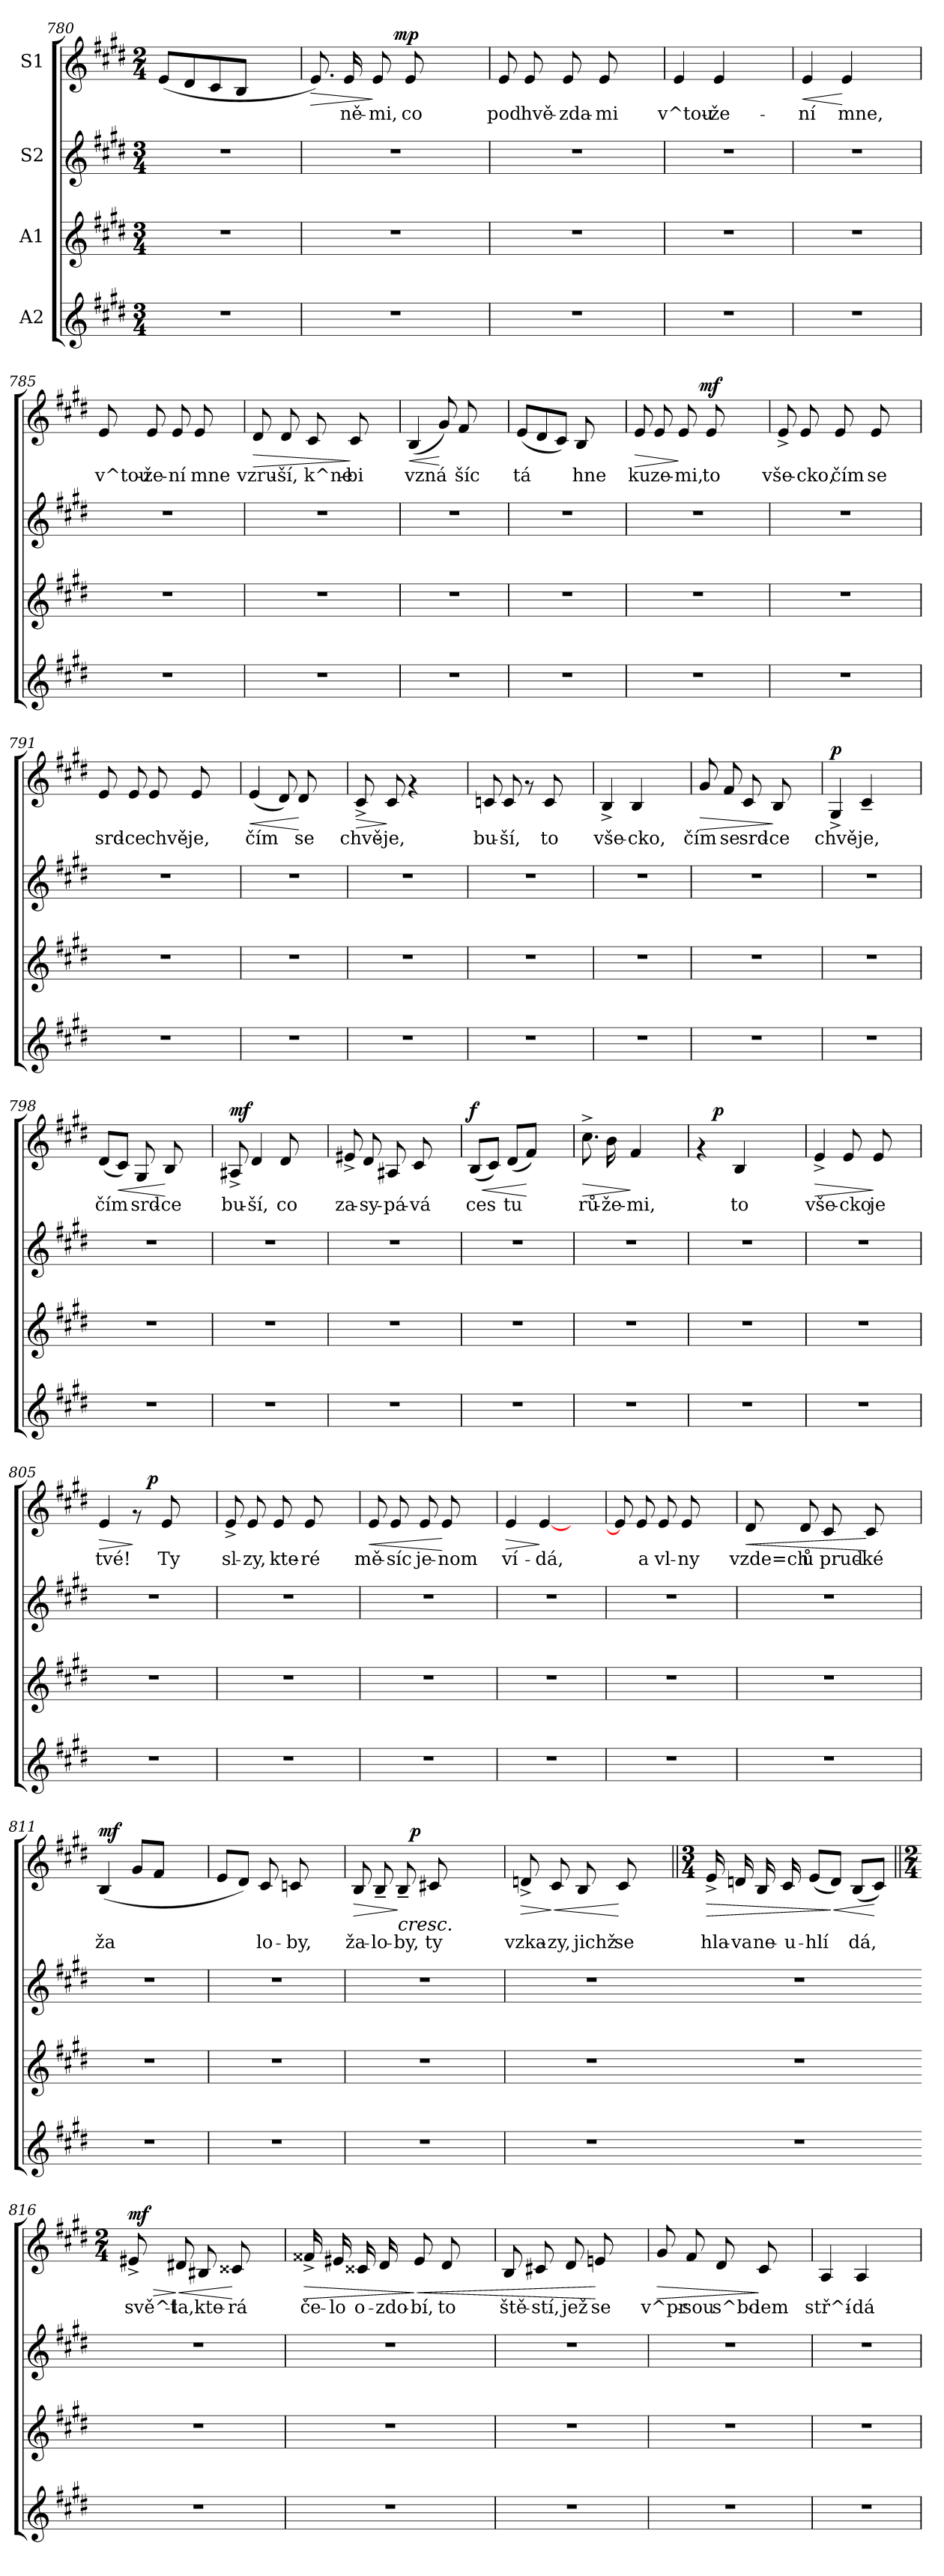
**kern	**kern	**kern	**kern	**text	**dynam
*part4	*part3	*part2	*part1	*part1	*part1
*staff4	*staff3	*staff2	*staff1	*staff1	*staff1
*I"A2	*I"A1	*I"S2	*I"S1	*	*
!!LO:LB:g=z
*clefG2	*clefG2	*clefG2	*clefG2	*	*
*k[f#c#g#d#]	*k[f#c#g#d#]	*k[f#c#g#d#]	*k[f#c#g#d#]	*	*
*E:	*E:	*E:	*E:	*	*
*M3/4	*M3/4	*M3/4	*M2/4	*	*
=780	=780	=780	=780	=780	=780
!	!	!	!	!LO:LY:b:rj	!
2.r	2.r	2.r	(>8e/L	--	.
!	!	!	!	!LO:LY:b:rj	!
.	.	.	8d#/	--	.
!	!	!	!	!LO:LY:b:rj	!
.	.	.	8c#/	--	.
!	!	!	!	!LO:LY:b:rj	!
.	.	.	8B/J	--	.
.	.	.	4ryy	.	.
=781	=781	=781	=781	=781	=781
!	!	!	!	!LO:LY:b:rj	!LO:HP:b
*	*	*	*^	*	*
2.r	2.r	2.r	8.e/)	4ryy	--	>
!	!	!	!	!	!LO:LY:b:rj	!
.	.	.	16e/	.	-ně-	.
!	!	!	!	!	!LO:LY:b:rj	!
.	.	.	8e/	16.ryy	-mi,	]
!	!	!	!	!	!	!LO:DY:a
.	.	.	.	4ryy	.	mp
!	!	!	!	!	!LO:LY:b:rj	!
.	.	.	8e/	.	co	.
.	.	.	4ryy	.	.	.
.	.	.	.	8ryy	.	.
.	.	.	.	32ryy	.	.
=782	=782	=782	=782	=782	=782	=782
!	!	!	!	!	!LO:LY:b:rj	!
*	*	*	*v	*v	*	*
2.r	2.r	2.r	8e/	pod	.
!	!	!	!	!LO:LY:b:rj	!
.	.	.	8e/	hvě-	.
!	!	!	!	!LO:LY:b:rj	!
.	.	.	8e/	-zda-	.
!	!	!	!	!LO:LY:b:rj	!
.	.	.	8e/	-mi	.
.	.	.	4ryy	.	.
=783	=783	=783	=783	=783	=783
!	!	!	!	!LO:LY:b:rj	!
2.r	2.r	2.r	4e/	v^tou-	.
!	!	!	!	!LO:LY:b:rj	!
.	.	.	4e/	-že-	.
.	.	.	4ryy	.	.
=784	=784	=784	=784	=784	=784
!	!	!	!	!LO:LY:b:rj	!LO:HP:b
2.r	2.r	2.r	4e/	-ní	<
!	!	!	!	!LO:LY:b:rj	!
.	.	.	4e/	mne,	[
.	.	.	4ryy	.	.
=785	=785	=785	=785	=785	=785
!	!	!	!	!LO:LY:b:rj	!
2.r	2.r	2.r	8e/	v^tou-	.
!	!	!	!	!LO:LY:b:rj	!
.	.	.	8e/	-že-	.
!	!	!	!	!LO:LY:b:rj	!
.	.	.	8e/	-ní	.
!	!	!	!	!LO:LY:b:rj	!
.	.	.	8e/	mne	.
.	.	.	4ryy	.	.
!!LO:LB:g=z
=786	=786	=786	=786	=786	=786
!	!	!	!	!LO:LY:b:rj	!LO:HP:b
2.r	2.r	2.r	8d#/	vzru-	>
!	!	!	!	!LO:LY:b:rj	!
.	.	.	8d#/	-ší,	.
!	!	!	!	!LO:LY:b:rj	!
.	.	.	8c#/	k^ne-	.
!	!	!	!	!LO:LY:b:rj	!
.	.	.	8c#/	-bi	]
.	.	.	4ryy	.	.
=787	=787	=787	=787	=787	=787
!	!	!	!	!LO:LY:b:rj	!LO:HP:b
2.r	2.r	2.r	(>4B/	vzná-	<
!	!	!	!	!LO:LY:b:rj	!
.	.	.	8g#/)	--	[
!	!	!	!	!LO:LY:b:rj	!
.	.	.	8f#/	-šíc	.
.	.	.	4ryy	.	.
=788	=788	=788	=788	=788	=788
!	!	!	!	!LO:LY:b:rj	!
2.r	2.r	2.r	(<8e/L	tá-	.
!	!	!	!	!LO:LY:b:rj	!
.	.	.	8d#/	--	.
!	!	!	!	!LO:LY:b:rj	!
.	.	.	8c#/J)	--	.
!	!	!	!	!LO:LY:b:rj	!
.	.	.	8B/	-hne	.
.	.	.	4ryy	.	.
=789	=789	=789	=789	=789	=789
!	!	!	!	!LO:LY:b:rj	!LO:HP:b
*	*	*	*^	*	*
2.r	2.r	2.r	8e/	4ryy	ku	>
!	!	!	!	!	!LO:LY:b:rj	!
.	.	.	8e/	.	ze-	.
!	!	!	!	!	!LO:LY:b:rj	!
.	.	.	8e/	16..ryy	-mi,	]
!	!	!	!	!	!	!LO:DY:a
.	.	.	.	4ryy	.	mf
!	!	!	!	!	!LO:LY:b:rj	!
.	.	.	8e/	.	to	.
.	.	.	4ryy	.	.	.
.	.	.	.	8ryy	.	.
.	.	.	.	64ryy	.	.
=790	=790	=790	=790	=790	=790	=790
!	!	!	!	!	!LO:LY:b:rj	!
*	*	*	*v	*v	*	*
2.r	2.r	2.r	8e^</	vše-	.
!	!	!	!	!LO:LY:b:rj	!
.	.	.	8e/	-cko,	.
!	!	!	!	!LO:LY:b:rj	!
.	.	.	8e/	čím	.
!	!	!	!	!LO:LY:b:rj	!
.	.	.	8e/	se	.
.	.	.	4ryy	.	.
!!LO:LB:g=z
=791	=791	=791	=791	=791	=791
!	!	!	!	!LO:LY:b:rj	!
2.r	2.r	2.r	8e/	srd-	.
!	!	!	!	!LO:LY:b:rj	!
.	.	.	8e/	-ce	.
!	!	!	!	!LO:LY:b:rj	!
.	.	.	8e/	chvě-	.
!	!	!	!	!LO:LY:b:rj	!
.	.	.	8e/	-je,	.
.	.	.	4ryy	.	.
=792	=792	=792	=792	=792	=792
!	!	!	!	!LO:LY:b:rj	!LO:HP:b
2.r	2.r	2.r	(<4e/	čím	<
!	!	!	!	!LO:LY:b:rj	!
.	.	.	8d#/)	.	.
!	!	!	!	!LO:LY:b:rj	!
.	.	.	8d#/	se	[
.	.	.	4ryy	.	.
=793	=793	=793	=793	=793	=793
!	!	!	!	!LO:LY:b:rj	!LO:HP:b
2.r	2.r	2.r	8c#^</	chvě-	>
!	!	!	!	!LO:LY:b:rj	!
.	.	.	8c#/	-je,	]
.	.	.	4rf	.	.
.	.	.	4ryy	.	.
=794	=794	=794	=794	=794	=794
!	!	!	!	!LO:LY:b:rj	!
2.r	2.r	2.r	8cn/	bu-	.
!	!	!	!	!LO:LY:b:rj	!
.	.	.	8c/	-ší,	.
.	.	.	8rf	.	.
!	!	!	!	!LO:LY:b:rj	!
.	.	.	8c/	to	.
.	.	.	4ryy	.	.
=795	=795	=795	=795	=795	=795
!	!	!	!	!LO:LY:b:rj	!
2.r	2.r	2.r	4B^</	vše-	.
!	!	!	!	!LO:LY:b:rj	!
.	.	.	4B/	-cko,	.
.	.	.	4ryy	.	.
=796	=796	=796	=796	=796	=796
!	!	!	!	!LO:LY:b:rj	!LO:HP:b
2.r	2.r	2.r	8g#/	čím	>
!	!	!	!	!LO:LY:b:rj	!
.	.	.	8f#/	se	.
!	!	!	!	!LO:LY:b:rj	!
.	.	.	8c#/	srd-	.
!	!	!	!	!LO:LY:b:rj	!
.	.	.	8B/	-ce	]
.	.	.	4ryy	.	.
=797	=797	=797	=797	=797	=797
!	!	!	!	!LO:LY:b:rj	!LO:DY:a
2.r	2.r	2.r	4G#^>/	chvě-	p
!	!	!	!	!LO:LY:b:rj	!
.	.	.	4c#~</	-je,	.
.	.	.	4ryy	.	.
!!LO:PB:g=z
=798	=798	=798	=798	=798	=798
!	!	!	!	!LO:LY:b:rj	!
2.r	2.r	2.r	(<8d#/L	čím	.
!	!	!	!	!LO:LY:b:rj	!LO:HP:b
.	.	.	8c#/J)	.	<
!	!	!	!	!LO:LY:b:rj	!
.	.	.	8G#/	srd-	.
!	!	!	!	!LO:LY:b:rj	!
.	.	.	8B/	-ce	[
.	.	.	4ryy	.	.
=799	=799	=799	=799	=799	=799
!	!	!	!	!LO:LY:b:rj	!LO:DY:a
2.r	2.r	2.r	8A#X^>/	bu-	mf
!	!	!	!	!LO:LY:b:rj	!
.	.	.	4d#/	-ší,	.
!	!	!	!	!LO:LY:b:rj	!
.	.	.	8d#/	co	.
.	.	.	4ryy	.	.
=800	=800	=800	=800	=800	=800
!	!	!	!	!LO:LY:b:rj	!
2.r	2.r	2.r	8e#X^</	za-	.
!	!	!	!	!LO:LY:b:rj	!
.	.	.	8d#/	-sy-	.
!	!	!	!	!LO:LY:b:rj	!
.	.	.	8A#X/	-pá-	.
!	!	!	!	!LO:LY:b:rj	!
.	.	.	8c#/	-vá	.
.	.	.	4ryy	.	.
=801	=801	=801	=801	=801	=801
!	!	!	!	!LO:LY:b:rj	!LO:HP:b
!	!	!	!	!	!LO:DY:n=1:a
2.r	2.r	2.r	(<8B/L	ces-	< f
!	!	!	!	!LO:LY:b:rj	!
.	.	.	8c#/J)	--	.
!	!	!	!	!LO:LY:b:rj	!
.	.	.	(<8d#/L	-tu	.
!	!	!	!	!LO:LY:b:rj	!
.	.	.	8f#/J)	.	[
.	.	.	4ryy	.	.
=802	=802	=802	=802	=802	=802
!	!	!	!	!LO:LY:b:rj	!LO:HP:b
2.r	2.r	2.r	8.cc#^>\	rů-	>
!	!	!	!	!LO:LY:b:rj	!
.	.	.	16b\	-že-	.
!	!	!	!	!LO:LY:b:rj	!
.	.	.	4f#/	-mi,	]
.	.	.	4ryy	.	.
=803	=803	=803	=803	=803	=803
*	*	*	*^	*	*
2.r	2.r	2.r	4rf	16.ryy	.	.
!	!	!	!	!	!	!LO:DY:a
.	.	.	.	2ryy	.	p
!	!	!	!	!	!LO:LY:b:rj	!
.	.	.	4B/	.	to	.
.	.	.	4ryy	.	.	.
.	.	.	.	8ryy	.	.
.	.	.	.	32ryy	.	.
=804	=804	=804	=804	=804	=804	=804
!	!	!	!	!	!LO:LY:b:rj	!LO:HP:b
*	*	*	*v	*v	*	*
2.r	2.r	2.r	4e^</	vše-	>
!	!	!	!	!LO:LY:b:rj	!
.	.	.	8e/	-cko	.
!	!	!	!	!LO:LY:b:rj	!
.	.	.	8e/	je	]
.	.	.	4ryy	.	.
!!LO:LB:g=z
=805	=805	=805	=805	=805	=805
!	!	!	!	!LO:LY:b:rj	!LO:HP:b
*	*	*	*^	*	*
2.r	2.r	2.r	4e/	4ryy	tvé!	>
.	.	.	8rf	16ryy	.	]
!	!	!	!	!	!	!LO:DY:a
.	.	.	.	4..ryy	.	p
!	!	!	!	!	!LO:LY:b:rj	!
.	.	.	8e/	.	Ty	.
.	.	.	4ryy	.	.	.
=806	=806	=806	=806	=806	=806	=806
!	!	!	!	!	!LO:LY:b:rj	!
*	*	*	*v	*v	*	*
2.r	2.r	2.r	8e^</	sl-	.
!	!	!	!	!LO:LY:b:rj	!
.	.	.	8e/	-zy,	.
!	!	!	!	!LO:LY:b:rj	!
.	.	.	8e/	kte-	.
!	!	!	!	!LO:LY:b:rj	!
.	.	.	8e/	-ré	.
.	.	.	4ryy	.	.
=807	=807	=807	=807	=807	=807
!	!	!	!	!LO:LY:b:rj	!LO:HP:b
2.r	2.r	2.r	8e/	mě-	<
!	!	!	!	!LO:LY:b:rj	!
.	.	.	8e/	-síc	.
!	!	!	!	!LO:LY:b:rj	!
.	.	.	8e/	je-	.
!	!	!	!	!LO:LY:b:rj	!
.	.	.	8e/	-nom	[
.	.	.	4ryy	.	.
=808	=808	=808	=808	=808	=808
!	!	!	!	!LO:LY:b:rj	!LO:HP:b
2.r	2.r	2.r	4e/	ví-	>
!	!	!	!	!LO:LY:b:rj	!
.	.	.	[<4e/	-dá,	]
.	.	.	4ryy	.	.
=809	=809	=809	=809	=809	=809
!	!	!	!	!LO:LY:b:rj	!
2.r	2.r	2.r	8e/]	.	.
!	!	!	!	!LO:LY:b:rj	!
.	.	.	8e/	a	.
!	!	!	!	!LO:LY:b:rj	!
.	.	.	8e/	vl-	.
!	!	!	!	!LO:LY:b:rj	!
.	.	.	8e/	-ny	.
.	.	.	4ryy	.	.
=810	=810	=810	=810	=810	=810
!	!	!	!	!LO:LY:b:rj	!LO:HP:b
2.r	2.r	2.r	8d#/	vzde=ch	<
!	!	!	!	!LO:LY:b:rj	!
.	.	.	8d#/	ů	.
!	!	!	!	!LO:LY:b:rj	!
.	.	.	8c#/	prud-	.
!	!	!	!	!LO:LY:b:rj	!
.	.	.	8c#/	-ké	[
.	.	.	4ryy	.	.
!!LO:LB:g=z
=811	=811	=811	=811	=811	=811
!	!	!	!	!LO:LY:b:rj	!LO:DY:a
2.r	2.r	2.r	(<4B/	ža-	mf
!	!	!	!	!LO:LY:b:rj	!
.	.	.	8g#/L	--	.
!	!	!	!	!LO:LY:b:rj	!
.	.	.	8f#/J	--	.
.	.	.	4ryy	.	.
=812	=812	=812	=812	=812	=812
!	!	!	!	!LO:LY:b:rj	!
2.r	2.r	2.r	8e/L	--	.
!	!	!	!	!LO:LY:b:rj	!
.	.	.	8d#/J)	--	.
!	!	!	!	!LO:LY:b:rj	!
.	.	.	8c#/	-lo-	.
!	!	!	!	!LO:LY:b:rj	!
.	.	.	8cn/	-by,	.
.	.	.	4ryy	.	.
=813	=813	=813	=813	=813	=813
!	!	!	!	!LO:LY:b:rj	!LO:HP:b
*	*	*	*^	*	*
2.r	2.r	2.r	8B/	4ryy	ža-	>
!	!	!	!	!	!LO:LY:b:rj	!
.	.	.	8B~</	.	-lo-	.
!	!	!	!	!	!LO:LY:b:rj	!LO:HP:n=1:b
.	.	.	8B~</	32.ryy	-by,	] <
!	!	!	!	!	!	!LO:DY:a
.	.	.	.	4ryy	.	p
!	!	!	!	!	!LO:LY:b:rj	!
.	.	.	8c#X/	.	ty	[
.	.	.	4ryy	.	.	.
.	.	.	.	8ryy	.	.
.	.	.	.	16ryy	.	.
.	.	.	.	64ryy	.	.
=814	=814	=814	=814	=814	=814	=814
!	!	!	!	!	!LO:LY:b:rj	!LO:HP:b
*	*	*	*v	*v	*	*
2.r	2.r	2.r	8dn^</	vzka-	>
!	!	!	!	!LO:LY:b:rj	!LO:HP:n=1:b
.	.	.	8c#/	-zy,	] <
!	!	!	!	!LO:LY:b:rj	!
.	.	.	8B/	jichž	.
!	!	!	!	!LO:LY:b:rj	!
.	.	.	8c#/	se	[
.	.	.	4ryy	.	.
=815	=815	=815	=815||	=815||	=815||
*	*	*	*M3/4	*	*
!	!	!	!	!LO:LY:b:rj	!LO:HP:b
2.r	2.r	2.r	16e^</	hla-	>
!	!	!	!	!LO:LY:b:rj	!
.	.	.	16dn/	-va	.
!	!	!	!	!LO:LY:b:rj	!
.	.	.	16B/	ne-	.
!	!	!	!	!LO:LY:b:rj	!
.	.	.	16c#/	-u-	.
!	!	!	!	!LO:LY:b:rj	!
.	.	.	(<8e/L	-hlí-	.
!	!	!	!	!LO:LY:b:rj	!LO:HP:n=1:b
.	.	.	8d/J)	--	] <
!	!	!	!	!LO:LY:b:rj	!
.	.	.	(<8B/L	-dá,	.
!	!	!	!	!LO:LY:b:rj	!
.	.	.	8c#/J)	.	[
!!LO:LB:g=z
=816	=816	=816	=816||	=816||	=816||
*	*	*	*M2/4	*	*
!	!	!	!	!LO:LY:b:rj	!LO:HP:b
!	!	!	!	!	!LO:DY:n=1:a
2.r	2.r	2.r	8e#X^</	svě^t-	> mf
!	!	!	!	!LO:LY:b:rj	!LO:HP:n=1:b
.	.	.	8d#X/	-la,	] <
!	!	!	!	!LO:LY:b:rj	!
.	.	.	8B#X/	kte-	.
!	!	!	!	!LO:LY:b:rj	!
.	.	.	8c##X/	-rá	[
.	.	.	4ryy	.	.
=817	=817	=817	=817	=817	=817
!	!	!	!	!LO:LY:b:rj	!LO:HP:b
2.r	2.r	2.r	16f##X^</	če-	>
!	!	!	!	!LO:LY:b:rj	!
.	.	.	16e#X/	-lo	.
!	!	!	!	!LO:LY:b:rj	!
.	.	.	16c##X/	o-	.
!	!	!	!	!LO:LY:b:rj	!
.	.	.	16d#/	-zdo-	.
!	!	!	!	!LO:LY:b:rj	!LO:HP:n=1:b
.	.	.	8e#/	-bí,	] <
!	!	!	!	!LO:LY:b:rj	!
.	.	.	8d#/	to	.
.	.	.	4ryy	.	.
=818	=818	=818	=818	=818	=818
!	!	!	!	!LO:LY:b:rj	!
2.r	2.r	2.r	8B/	ště-	.
!	!	!	!	!LO:LY:b:rj	!
.	.	.	8c#X/	-stí,	.
!	!	!	!	!LO:LY:b:rj	!
.	.	.	8d#/	jež	.
!	!	!	!	!LO:LY:b:rj	!
.	.	.	8en/	se	[
.	.	.	4ryy	.	.
=819	=819	=819	=819	=819	=819
!	!	!	!	!LO:LY:b:rj	!LO:HP:b
2.r	2.r	2.r	8g#/	v^pr-	>
!	!	!	!	!LO:LY:b:rj	!
.	.	.	8f#/	-sou	.
!	!	!	!	!LO:LY:b:rj	!
.	.	.	8d#/	s^bo-	.
!	!	!	!	!LO:LY:b:rj	!
.	.	.	8c#/	-lem	]
.	.	.	4ryy	.	.
=820	=820	=820	=820	=820	=820
!	!	!	!	!LO:LY:b:rj	!
2.r	2.r	2.r	4A/	stř^í-	.
!	!	!	!	!LO:LY:b:rj	!
.	.	.	4A/	-dá	.
.	.	.	4ryy	.	.
=	=	=	=	=	=
*-	*-	*-	*-	*-	*-
